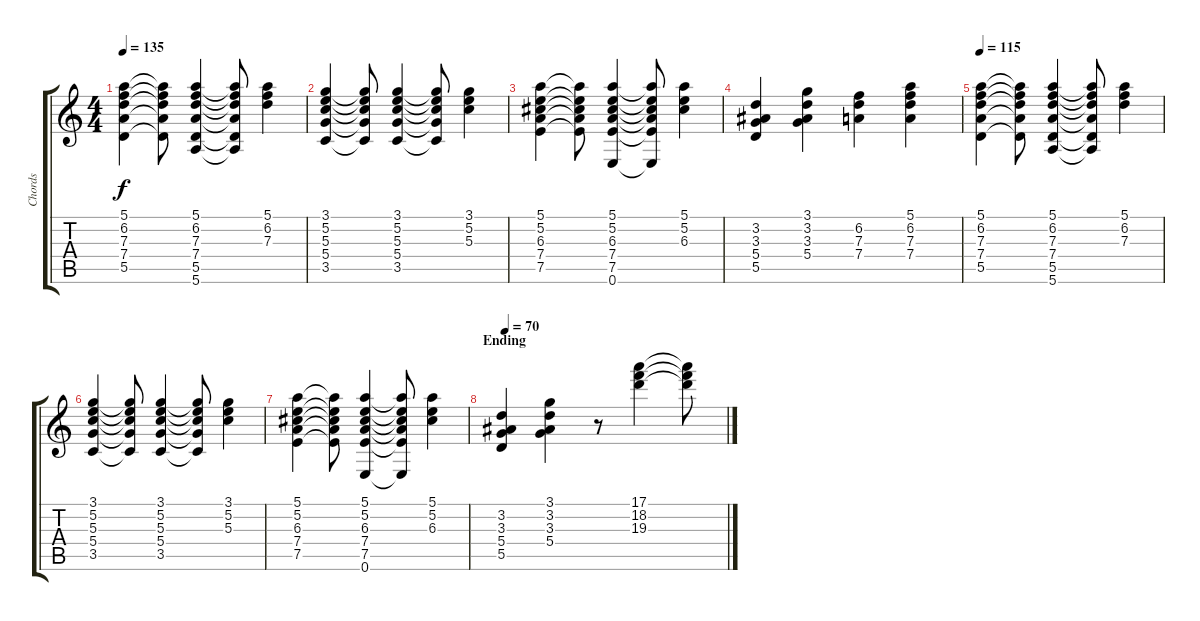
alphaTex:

\track ("Chords" "Chords") {instrument acousticguitarnylon}
\staff {score tabs}
\tuning (E4 B3 G3 D3 A2 E2) {hide}
\ts (4 4)
\tempo 135
\clef g2
\ks c
(5.1 6.2 7.3 7.4 5.5).4{dy f} (5.1{t} 6.2{t} 7.3{t} 7.4{t} 5.5{t}).8 (5.1 6.2 7.3 7.4 5.5 5.6).4 (5.1{t} 6.2{t} 7.3{t} 7.4{t} 5.5{t} 5.6{t}).8 (5.1 6.2 7.3).4 |
(3.1 5.2 5.3 5.4 3.5).4 (3.1{t} 5.2{t} 5.3{t} 5.4{t} 3.5{t}).8 (3.1 5.2 5.3 5.4 3.5).4 (3.1{t} 5.2{t} 5.3{t} 5.4{t} 3.5{t}).8 (3.1 5.2 5.3).4 |
(5.1 5.2 6.3 7.4 7.5).4 (5.1{t} 5.2{t} 6.3{t} 7.4{t} 7.5{t}).8 (5.1 5.2 6.3 7.4 7.5 0.6).4 (5.1{t} 5.2{t} 6.3{t} 7.4{t} 7.5{t} 0.6{t}).8 (5.1 5.2 6.3).4 |
(3.2 3.3 5.4 5.5).4 (3.1 3.2 3.3 5.4).4 (6.2 7.3 7.4).4 (5.1 6.2 7.3 7.4).4 |
\tempo 115
(5.1 6.2 7.3 7.4 5.5).4 (5.1{t} 6.2{t} 7.3{t} 7.4{t} 5.5{t}).8 (5.1 6.2 7.3 7.4 5.5 5.6).4 (5.1{t} 6.2{t} 7.3{t} 7.4{t} 5.5{t} 5.6{t}).8 (5.1 6.2 7.3).4 |
(3.1 5.2 5.3 5.4 3.5).4 (3.1{t} 5.2{t} 5.3{t} 5.4{t} 3.5{t}).8 (3.1 5.2 5.3 5.4 3.5).4 (3.1{t} 5.2{t} 5.3{t} 5.4{t} 3.5{t}).8 (3.1 5.2 5.3).4 |
(5.1 5.2 6.3 7.4 7.5).4 (5.1{t} 5.2{t} 6.3{t} 7.4{t} 7.5{t}).8 (5.1 5.2 6.3 7.4 7.5 0.6).4 (5.1{t} 5.2{t} 6.3{t} 7.4{t} 7.5{t} 0.6{t}).8 (5.1 5.2 6.3).4 |
\section ("" "Ending")
\tempo 70
(3.2 3.3 5.4 5.5).4 (3.1 3.2 3.3 5.4).4 r.8 (17.1 18.2 19.3).4 (17.1{t} 18.2{t} 19.3{t}).8
